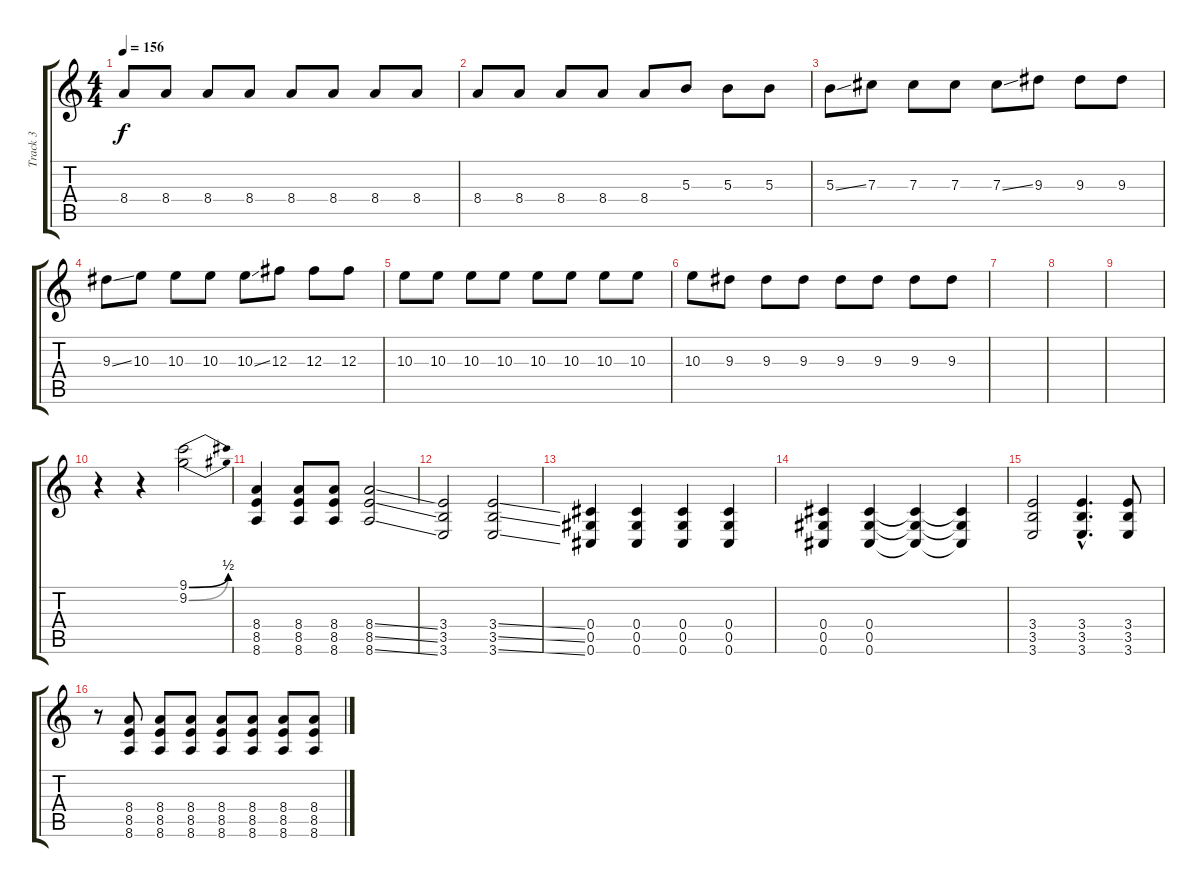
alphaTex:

\track ("Track 3" "Track 3") {instrument distortionguitar}
\staff {score tabs}
\tuning (Eb4 Bb3 Gb3 Db3 Ab2 Db2) {hide}
\ts (4 4)
\tempo 156
\clef g2
\ks c
8.4.8{dy f} 8.4.8 8.4.8 8.4.8 8.4.8 8.4.8 8.4.8 8.4.8 |
8.4.8 8.4.8 8.4.8 8.4.8 8.4.8 5.3.8 5.3.8 5.3.8 |
5.3{ss}.8 7.3.8 7.3.8 7.3.8 7.3{ss}.8 9.3.8 9.3.8 9.3.8 |
9.3{ss}.8 10.3.8 10.3.8 10.3.8 10.3{ss}.8 12.3.8 12.3.8 12.3.8 |
10.3.8 10.3.8 10.3.8 10.3.8 10.3.8 10.3.8 10.3.8 10.3.8 |
10.3.8 9.3.8 9.3.8 9.3.8 9.3.8 9.3.8 9.3.8 9.3.8 |
|
|
|
r.4 r.4 (9.1{be (bend 0 0 60 2)} 9.2{be (bend 0 0 60 2)}).2 |
(8.4 8.5 8.6).4 (8.4 8.5 8.6).8 (8.4 8.5 8.6).8 (8.4{ss} 8.5{ss} 8.6{ss}).2 |
(3.4 3.5 3.6).2 (3.4{ss} 3.5{ss} 3.6{ss}).2 |
(0.4 0.5 0.6).4 (0.4 0.5 0.6).4 (0.4 0.5 0.6).4 (0.4 0.5 0.6).4 |
(0.4 0.5 0.6).4 (0.4 0.5 0.6).4 (0.4{t} 0.5{t} 0.6{t}).4 (0.4{t} 0.5{t} 0.6{t}).4 |
(3.4 3.5 3.6).2 (3.4{hac} 3.5{hac} 3.6{hac}).4{d} (3.4 3.5 3.6).8 |
r.8 (8.4 8.5 8.6).8 (8.4 8.5 8.6).8 (8.4 8.5 8.6).8 (8.4 8.5 8.6).8 (8.4 8.5 8.6).8 (8.4 8.5 8.6).8 (8.4 8.5 8.6).8
